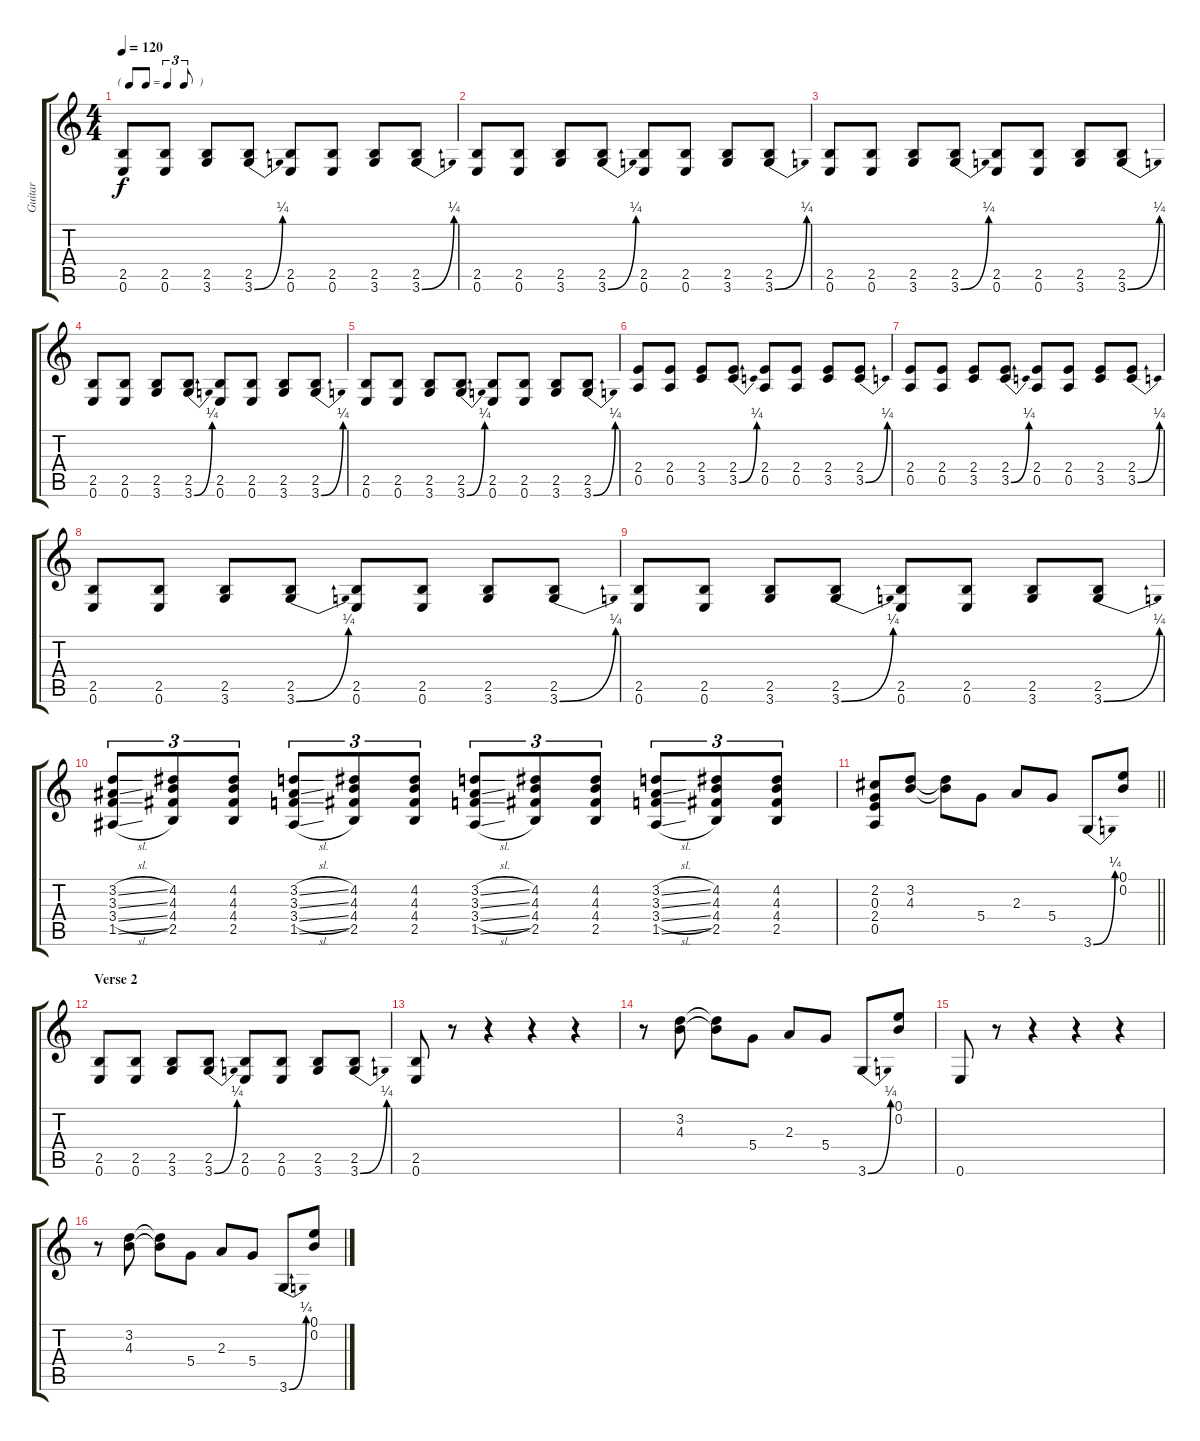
\track ("Guitar" "Guitar") {instrument acousticguitarsteel}
\staff {score tabs}
\tuning (E4 B3 G3 D3 A2 E2) {hide}
\ts (4 4)
\tf triplet8th
\tempo 120
\clef g2
\ks c
(2.5 0.6).8{dy f} (2.5 0.6).8 (2.5 3.6).8 (2.5 3.6{be (bend 0 0 60 1)}).8 (2.5 0.6).8 (2.5 0.6).8 (2.5 3.6).8 (2.5 3.6{be (bend 0 0 60 1)}).8 |
(2.5 0.6).8 (2.5 0.6).8 (2.5 3.6).8 (2.5 3.6{be (bend 0 0 60 1)}).8 (2.5 0.6).8 (2.5 0.6).8 (2.5 3.6).8 (2.5 3.6{be (bend 0 0 60 1)}).8 |
(2.5 0.6).8 (2.5 0.6).8 (2.5 3.6).8 (2.5 3.6{be (bend 0 0 60 1)}).8 (2.5 0.6).8 (2.5 0.6).8 (2.5 3.6).8 (2.5 3.6{be (bend 0 0 60 1)}).8 |
(2.5 0.6).8 (2.5 0.6).8 (2.5 3.6).8 (2.5 3.6{be (bend 0 0 60 1)}).8 (2.5 0.6).8 (2.5 0.6).8 (2.5 3.6).8 (2.5 3.6{be (bend 0 0 60 1)}).8 |
(2.5 0.6).8 (2.5 0.6).8 (2.5 3.6).8 (2.5 3.6{be (bend 0 0 60 1)}).8 (2.5 0.6).8 (2.5 0.6).8 (2.5 3.6).8 (2.5 3.6{be (bend 0 0 60 1)}).8 |
(2.4 0.5).8 (2.4 0.5).8 (2.4 3.5).8 (2.4 3.5{be (bend 0 0 60 1)}).8 (2.4 0.5).8 (2.4 0.5).8 (2.4 3.5).8 (2.4 3.5{be (bend 0 0 60 1)}).8 |
(2.4 0.5).8 (2.4 0.5).8 (2.4 3.5).8 (2.4 3.5{be (bend 0 0 60 1)}).8 (2.4 0.5).8 (2.4 0.5).8 (2.4 3.5).8 (2.4 3.5{be (bend 0 0 60 1)}).8 |
(2.5 0.6).8 (2.5 0.6).8 (2.5 3.6).8 (2.5 3.6{be (bend 0 0 60 1)}).8 (2.5 0.6).8 (2.5 0.6).8 (2.5 3.6).8 (2.5 3.6{be (bend 0 0 60 1)}).8 |
(2.5 0.6).8 (2.5 0.6).8 (2.5 3.6).8 (2.5 3.6{be (bend 0 0 60 1)}).8 (2.5 0.6).8 (2.5 0.6).8 (2.5 3.6).8 (2.5 3.6{be (bend 0 0 60 1)}).8 |
(3.2{sl} 3.3{sl} 3.4{sl} 1.5{sl}).8{tu (3 2)} (4.2 4.3 4.4 2.5).8{tu (3 2)} (4.2 4.3 4.4 2.5).8{tu (3 2)} (3.2{sl} 3.3{sl} 3.4{sl} 1.5{sl}).8{tu (3 2)} (4.2 4.3 4.4 2.5).8{tu (3 2)} (4.2 4.3 4.4 2.5).8{tu (3 2)} (3.2{sl} 3.3{sl} 3.4{sl} 1.5{sl}).8{tu (3 2)} (4.2 4.3 4.4 2.5).8{tu (3 2)} (4.2 4.3 4.4 2.5).8{tu (3 2)} (3.2{sl} 3.3{sl} 3.4{sl} 1.5{sl}).8{tu (3 2)} (4.2 4.3 4.4 2.5).8{tu (3 2)} (4.2 4.3 4.4 2.5).8{tu (3 2)} |
\barLineRight lightlight
(2.2 0.3 2.4 0.5).8 (3.2 4.3).8 (3.2{t} 4.3{t}).8 5.4.8 2.3.8 5.4.8 3.6{be (bend 0 0 60 1)}.8 (0.1 0.2).8 |
\section ("" "Verse 2")
(2.5 0.6).8 (2.5 0.6).8 (2.5 3.6).8 (2.5 3.6{be (bend 0 0 60 1)}).8 (2.5 0.6).8 (2.5 0.6).8 (2.5 3.6).8 (2.5 3.6{be (bend 0 0 60 1)}).8 |
(2.5 0.6).8 r.8 r.4 r.4 r.4 |
r.8 (3.2 4.3).8 (3.2{t} 4.3{t}).8 5.4.8 2.3.8 5.4.8 3.6{be (bend 0 0 60 1)}.8 (0.1 0.2).8 |
0.6.8 r.8 r.4 r.4 r.4 |
r.8 (3.2 4.3).8 (3.2{t} 4.3{t}).8 5.4.8 2.3.8 5.4.8 3.6{be (bend 0 0 60 1)}.8 (0.1 0.2).8
